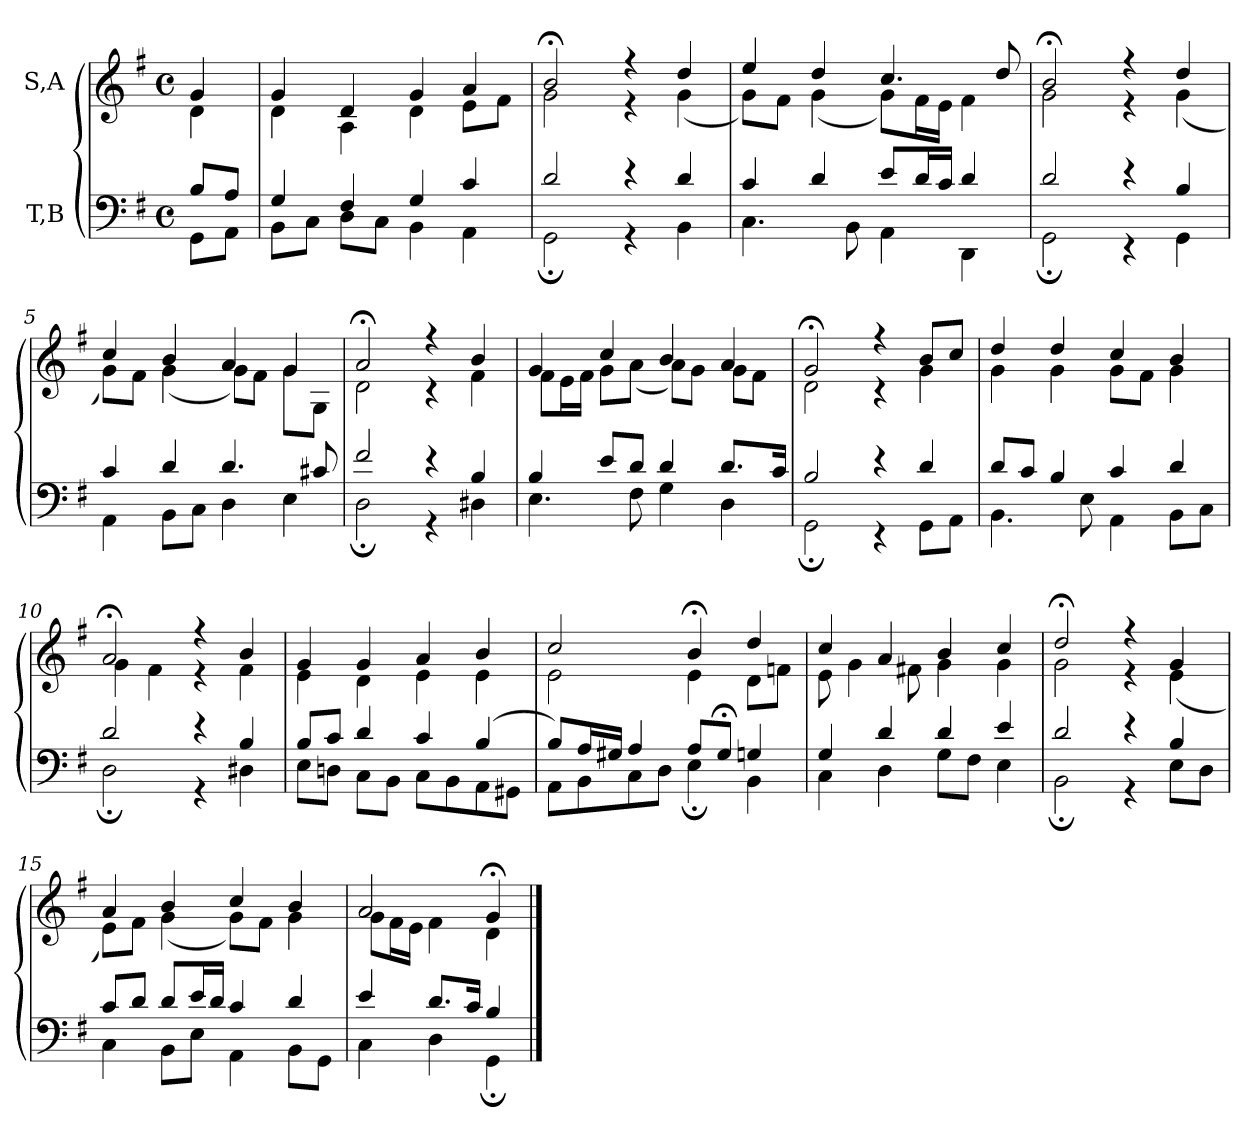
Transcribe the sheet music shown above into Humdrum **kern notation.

**kern	**kern
*part2	*part1
*staff2	*staff1
*I"T,B	*I"S,A
*clefF4	*clefG2
*k[f#]	*k[f#]
*M4/4	*M4/4
*met(c)	*met(c)
=	=
*^	*^
8BL	8GGL	4g	4d
8AJ	8AAJ	.	.
=1	=1	=1	=1
4G	8BBL	4g	4d
.	8CJ	.	.
4F#	8DL	4d	4A
.	8CJ	.	.
4G	4BB	4g	4d
4c	4AA	4a	8eL
.	.	.	8f#J
=2	=2	=2	=2
2d	2GG;	2b;<	2g
4r	4r	4r	4r
4d	4BB	4dd	(<4g
=3	=3	=3	=3
4c	4.C	4ee	8gL)
.	.	.	8f#J
4d	.	4dd	(<4g
.	8BB	.	.
8eL	4AA	4.cc	8gL)
16dL	.	.	16f#L
16cJJ	.	.	16eJJ
4d	4DD	.	4f#
.	.	8dd	.
=4	=4	=4	=4
2d	2GG;	2b;<	2g
4r	4r	4r	4r
4B	4GG	4dd	(<4g
=5	=5	=5	=5
4c	4AA	4cc	8gL)
.	.	.	8f#J
4d	8BBL	4b	(<4g
.	8CJ	.	.
4.d	4D	4a	8gL)
.	.	.	8f#J
.	4E	4g	8gL
8c#X	.	.	8GJ
=6	=6	=6	=6
2f#	2D;	2a;<	2d
4r	4r	4r	4r
4B	4D#X	4b	4f#
=7	=7	=7	=7
4B	4.E	4g	8f#L
.	.	.	16eL
.	.	.	16f#JJ
8eL	.	4cc	8gL
8dJ	8F#	.	(<8aJ
4d	4G	4b	8aL)
.	.	.	8gJ
8.dL	4D	4a	8gL
.	.	.	8f#J
16cJk	.	.	.
=8	=8	=8	=8
2B	2GG;	2g;<	2d
4r	4r	4r	4r
4d	8GGL	8bL	4g
.	8AAJ	8ccJ	.
=9	=9	=9	=9
8dL	4.BB	4dd	4g
8cJ	.	.	.
4B	.	4dd	4g
.	8E	.	.
4c	4AA	4cc	8gL
.	.	.	8f#J
4d	8BBL	4b	4g
.	8CJ	.	.
=10	=10	=10	=10
2d	2D;	2a;<	4g
.	.	.	4f#
4r	4r	4r	4r
4B	4D#X	4b	4f#
=11	=11	=11	=11
8BL	8EL	4g	4e
8cJ	8DnJ	.	.
4d	8CL	4g	4d
.	8BBJ	.	.
4c	8CL	4a	4e
.	8BB	.	.
(>4B	8AA	4b	4e
.	8GG#XJ	.	.
=12	=12	=12	=12
8BL)	8AAL	2cc	2e
16AL	8BB	.	.
16G#XJJ	.	.	.
4A	8C	.	.
.	8DJ	.	.
8AL	4E;	4b;<	4e
8G#;<J	.	.	.
4Gn	4BB	4dd	8dL
.	.	.	8fnJ
=13	=13	=13	=13
4G	4C	4cc	8e
.	.	.	4g
4d	4D	4a	.
.	.	.	8f#X
4d	8GL	4b	4g
.	8F#J	.	.
4e	4E	4cc	4g
=14	=14	=14	=14
2d	2BB;	2dd;<	2g
4r	4r	4r	4r
4B	8EL	4g	(<4e
.	8DJ	.	.
=15	=15	=15	=15
8cL	4C	4a	8eL)
8dJ	.	.	8f#J
8dL	8BBL	4b	(<4g
16eL	8EJ	.	.
16dJJ	.	.	.
4c	4AA	4cc	8gL)
.	.	.	8f#J
4d	8BBL	4b	4g
.	8GGJ	.	.
=16	=16	=16	=16
4e	4C	2a	8gL
.	.	.	16f#L
.	.	.	16eJJ
8.dL	4D	.	4f#
16cJk	.	.	.
4B	4GG;	4g;<	4d
*v	*v	*	*
*	*v	*v
==	==
*-	*-
